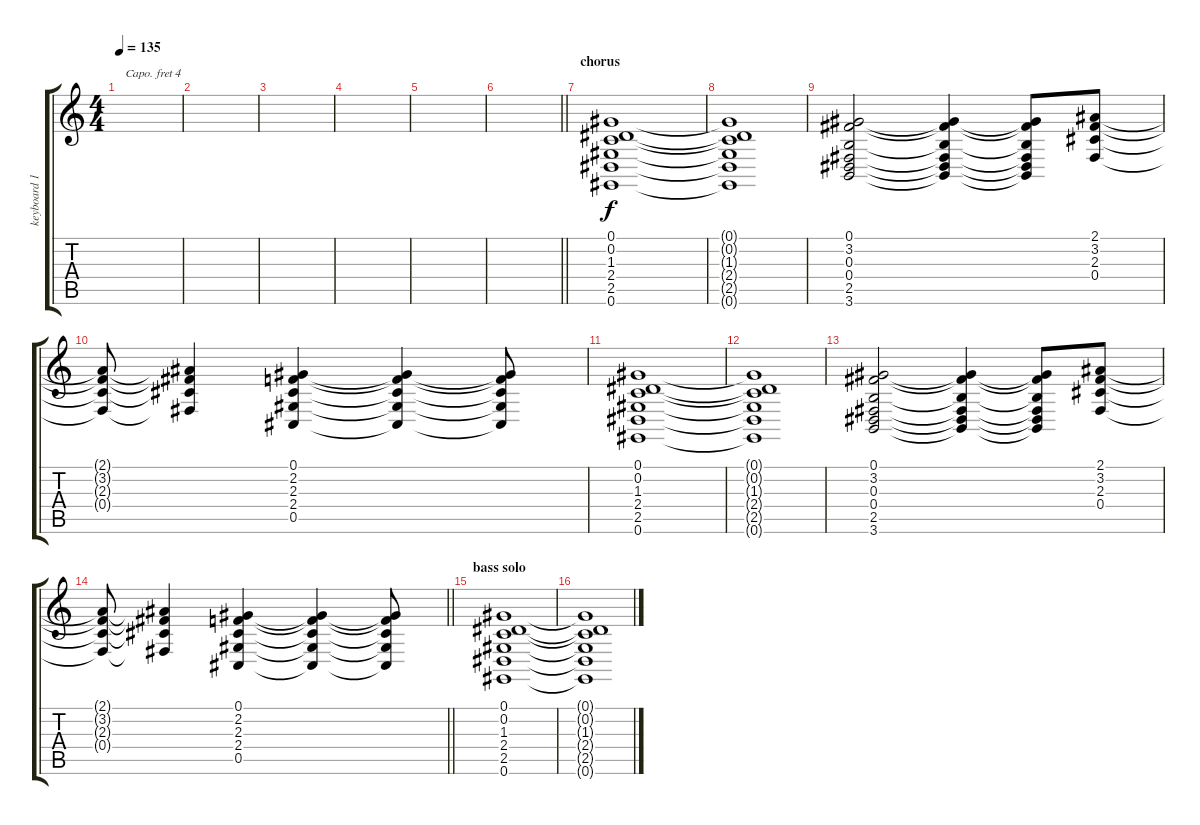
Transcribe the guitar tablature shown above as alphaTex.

\track ("keyboard 1" "keyboard 1") {instrument stringensemble1}
\staff {score tabs}
\capo 4
\tuning (E4 B3 G3 D3 A2 E2) {hide}
\ts (4 4)
\tempo 135
\clef g2
\ks c
|
|
|
|
|
\barLineRight lightlight
|
\section ("" "chorus")
(0.1 0.2 1.3 2.4 2.5 0.6).1{volume 9} |
(0.1{t} 0.2{t} 1.3{t} 2.4{t} 2.5{t} 0.6{t}).1 |
(0.1 3.2 0.3 0.4 2.5 3.6).2 (0.1{t} 3.2{t} 0.3{t} 0.4{t} 2.5{t} 3.6{t}).4 (0.1{t} 3.2{t} 0.3{t} 0.4{t} 2.5{t} 3.6{t}).8 (2.1 3.2 2.3 0.4).8 |
(2.1{t} 3.2{t} 2.3{t} 0.4{t}).8 (2.1{t} 3.2{t} 2.3{t} 0.4{t}).4 (0.1 2.2 2.3 2.4 0.5).4 (0.1{t} 2.2{t} 2.3{t} 2.4{t} 0.5{t}).4 (0.1{t} 2.2{t} 2.3{t} 2.4{t} 0.5{t}).8 |
(0.1 0.2 1.3 2.4 2.5 0.6).1 |
(0.1{t} 0.2{t} 1.3{t} 2.4{t} 2.5{t} 0.6{t}).1 |
(0.1 3.2 0.3 0.4 2.5 3.6).2 (0.1{t} 3.2{t} 0.3{t} 0.4{t} 2.5{t} 3.6{t}).4 (0.1{t} 3.2{t} 0.3{t} 0.4{t} 2.5{t} 3.6{t}).8 (2.1 3.2 2.3 0.4).8 |
\barLineRight lightlight
(2.1{t} 3.2{t} 2.3{t} 0.4{t}).8 (2.1{t} 3.2{t} 2.3{t} 0.4{t}).4 (0.1 2.2 2.3 2.4 0.5).4 (0.1{t} 2.2{t} 2.3{t} 2.4{t} 0.5{t}).4 (0.1{t} 2.2{t} 2.3{t} 2.4{t} 0.5{t}).8 |
\section ("" "bass solo")
(0.1 0.2 1.3 2.4 2.5 0.6).1 |
(0.1{t} 0.2{t} 1.3{t} 2.4{t} 2.5{t} 0.6{t}).1
